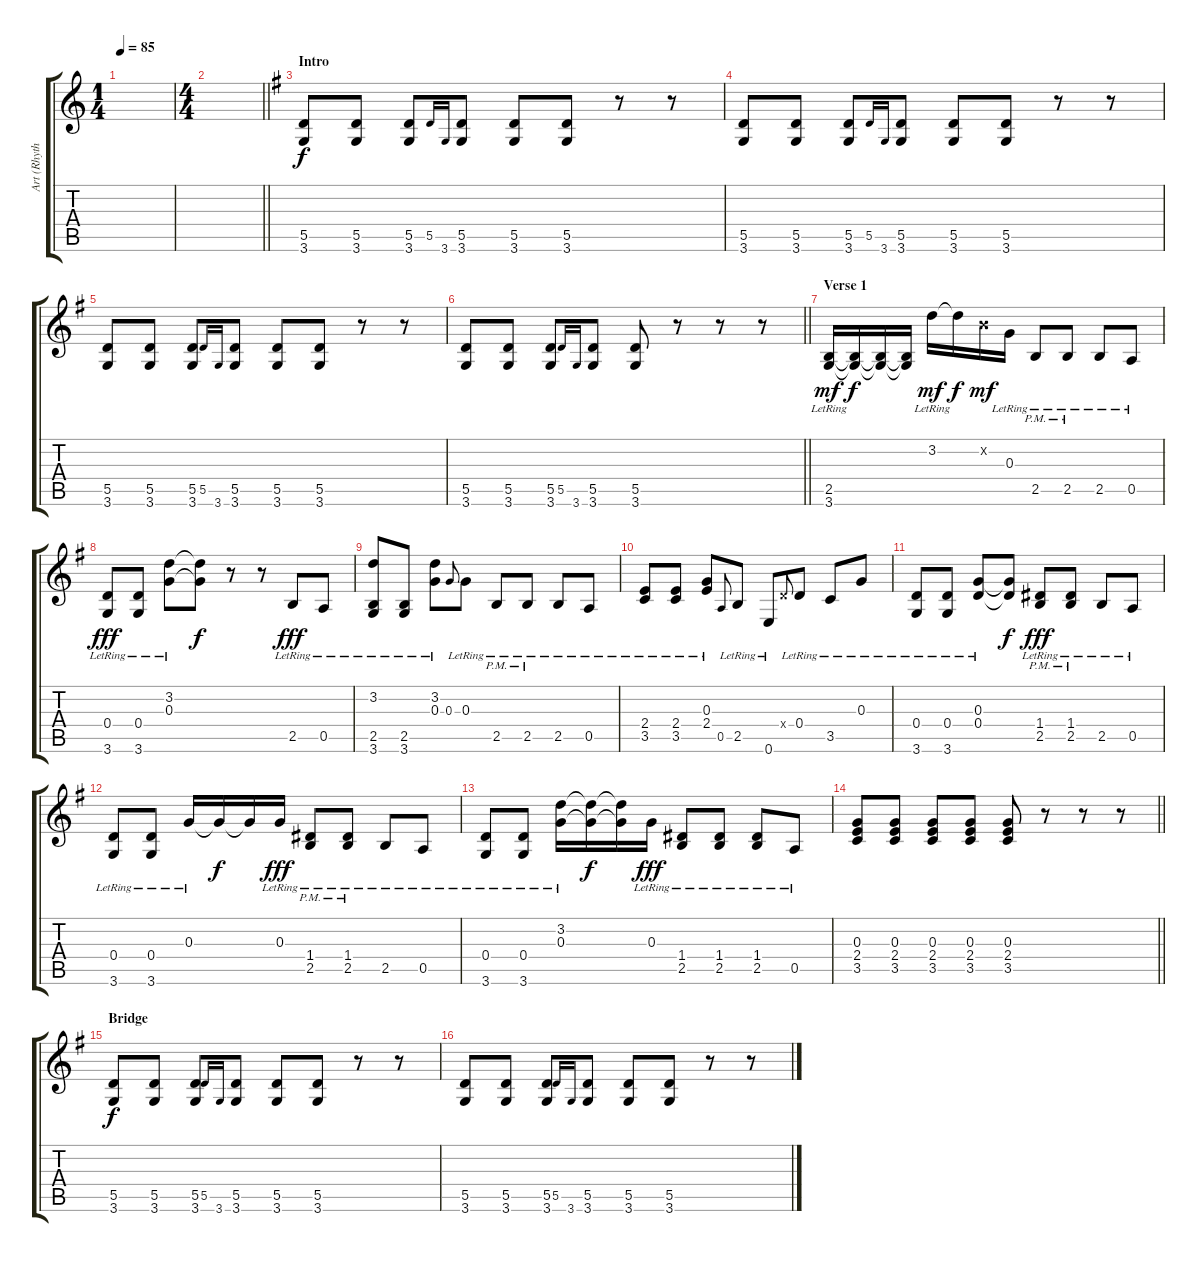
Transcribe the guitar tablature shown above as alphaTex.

\track ("Art (Rhythm)" "Art (Rhyth") {instrument acousticguitarsteel}
\staff {score tabs}
\tuning (E4 B3 G3 D3 A2 E2) {hide}
\ts (1 4)
\tempo 85
\clef g2
\ks c
|
\ts (4 4)
\barLineRight lightlight
|
\section ("" "Intro")
\ks g
(5.5 3.6).8 (5.5 3.6).8 (5.5 3.6).8 5.5.16{gr onbeat} 3.6.16{gr onbeat} (5.5 3.6).8 (5.5 3.6).8 (5.5 3.6).8 r.8 r.8 |
(5.5 3.6).8 (5.5 3.6).8 (5.5 3.6).8 5.5.16{gr onbeat} 3.6.16{gr onbeat} (5.5 3.6).8 (5.5 3.6).8 (5.5 3.6).8 r.8 r.8 |
(5.5 3.6).8 (5.5 3.6).8 (5.5 3.6).8 5.5.16{gr onbeat} 3.6.16{gr onbeat} (5.5 3.6).8 (5.5 3.6).8 (5.5 3.6).8 r.8 r.8 |
\barLineRight lightlight
(5.5 3.6).8 (5.5 3.6).8 (5.5 3.6).8 5.5.16{gr onbeat} 3.6.16{gr onbeat} (5.5 3.6).8 (5.5 3.6).8 r.8 r.8 r.8 |
\section ("" "Verse 1")
(2.5{lr} 3.6{lr}).16{dy mf} (2.5{t} 3.6{t}).16{dy f} (2.5{t} 3.6{t}).16 (2.5{t} 3.6{t}).16 3.2{lr}.16{dy mf} 3.2{t}.16{dy f} 0.2{x}.16{dy mf} 0.3{lr}.16 2.5{pm lr}.8 2.5{pm lr}.8 2.5{lr}.8 0.5{lr}.8 |
(0.4{lr} 3.6{lr}).8{dy fff} (0.4{lr} 3.6{lr}).8 (3.2{lr} 0.3{lr}).8 (3.2{t} 0.3{t}).8{dy f} r.8 r.8 2.5{lr}.8{dy fff} 0.5{lr}.8 |
(3.2{lr} 2.5{lr} 3.6{lr}).8 (2.5{lr} 3.6{lr}).8 (3.2{lr} 0.3{lr}).8 0.3.8{gr onbeat} 0.3{lr}.8 2.5{pm lr}.8 2.5{pm lr}.8 2.5{lr}.8 0.5{lr}.8 |
(2.4{lr} 3.5{lr}).8 (2.4{lr} 3.5{lr}).8 (0.3{lr} 2.4{lr}).8 0.5.8{gr onbeat} 2.5{lr}.8 0.6{lr}.8 0.4{x}.8{gr onbeat} 0.4{lr}.8 3.5{lr}.8 0.3{lr}.8 |
(0.4{lr} 3.6{lr}).8 (0.4{lr} 3.6{lr}).8 (0.3{lr} 0.4{lr}).8 (0.3{t} 0.4{t}).8{dy f} (1.4{pm lr} 2.5{pm lr}).8{dy fff} (1.4{pm lr} 2.5{pm lr}).8 2.5{lr}.8 0.5{lr}.8 |
(0.4{lr} 3.6{lr}).8 (0.4{lr} 3.6{lr}).8 0.3{lr}.16 0.3{t}.16{dy f} 0.3{t}.16 0.3{lr}.16{dy fff} (1.4{pm lr} 2.5{pm lr}).8 (1.4{pm lr} 2.5{pm lr}).8 2.5{lr}.8 0.5{lr}.8 |
(0.4{lr} 3.6{lr}).8 (0.4{lr} 3.6{lr}).8 (3.2{lr} 0.3{lr}).16 (3.2{t} 0.3{t}).16{dy f} (3.2{t} 0.3{t}).16 0.3{lr}.16{dy fff} (1.4{lr} 2.5{lr}).8 (1.4{lr} 2.5{lr}).8 (1.4{lr} 2.5{lr}).8 0.5{lr}.8 |
\barLineRight lightlight
(0.3 2.4 3.5).8 (0.3 2.4 3.5).8 (0.3 2.4 3.5).8 (0.3 2.4 3.5).8 (0.3 2.4 3.5).8 r.8 r.8 r.8 |
\section ("" "Bridge")
(5.5 3.6).8{dy f} (5.5 3.6).8 (5.5 3.6).8 5.5.16{gr onbeat} 3.6.16{gr onbeat} (5.5 3.6).8 (5.5 3.6).8 (5.5 3.6).8 r.8 r.8 |
(5.5 3.6).8 (5.5 3.6).8 (5.5 3.6).8 5.5.16{gr onbeat} 3.6.16{gr onbeat} (5.5 3.6).8 (5.5 3.6).8 (5.5 3.6).8 r.8 r.8
